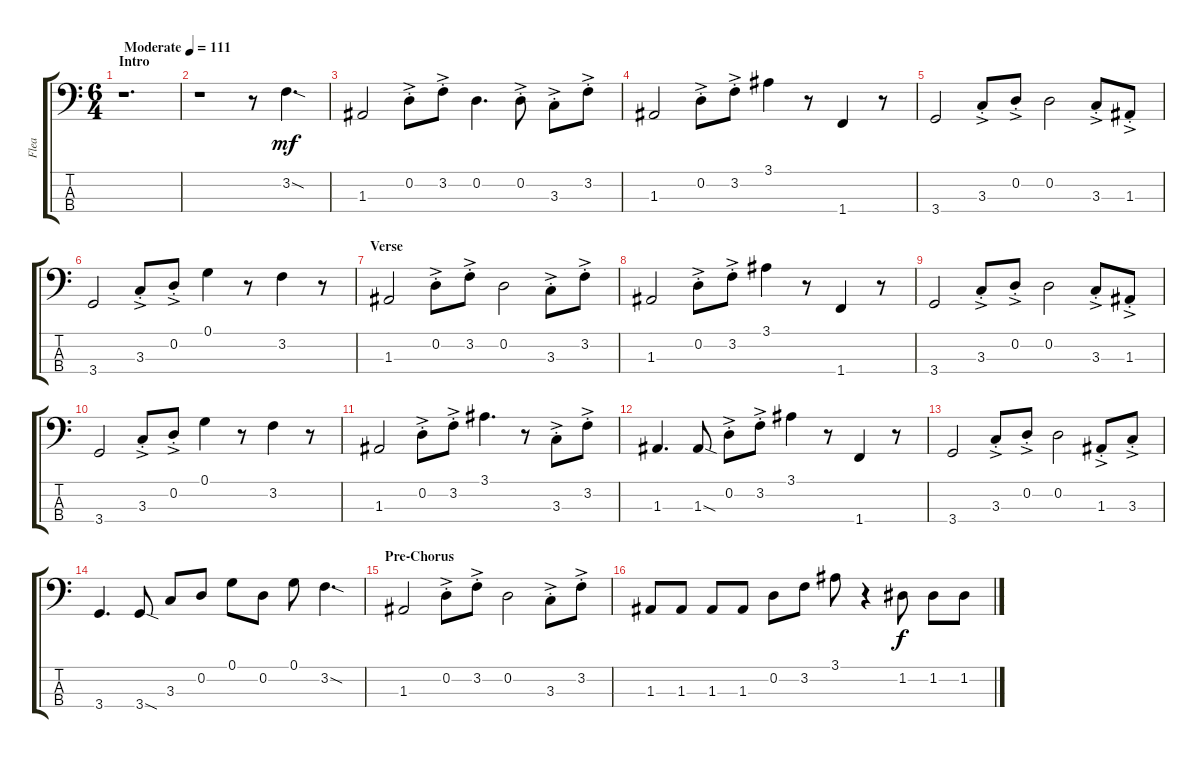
\track ("Flea" "Flea") {instrument electricbassfinger}
\staff {score tabs}
\tuning (G2 D2 A1 E1) {hide}
\ts (6 4)
\section ("" "Intro")
\tempo (111 "Moderate")
\clef f4
\ks c
r.1{d dy mf instrument electricbassfinger} |
r.1 r.8 3.2{sod}.4{d} |
1.3.2 0.2{ac st}.8 3.2{ac st}.8 0.2.4{d} 0.2{ac st}.8 3.3{ac st}.8 3.2{ac st}.8 |
1.3.2 0.2{ac st}.8 3.2{ac st}.8 3.1.4 r.8 1.4.4 r.8 |
3.4.2 3.3{ac st}.8 0.2{ac st}.8 0.2.2 3.3{ac st}.8 1.3{ac st}.8 |
3.4.2 3.3{ac st}.8 0.2{ac st}.8 0.1.4 r.8 3.2.4 r.8 |
\section ("" "Verse")
1.3.2 0.2{ac st}.8 3.2{ac st}.8 0.2.2 3.3{ac st}.8 3.2{ac st}.8 |
1.3.2 0.2{ac st}.8 3.2{ac st}.8 3.1.4 r.8 1.4.4 r.8 |
3.4.2 3.3{ac st}.8 0.2{ac st}.8 0.2.2 3.3{ac st}.8 1.3{ac st}.8 |
3.4.2 3.3{ac st}.8 0.2{ac st}.8 0.1.4 r.8 3.2.4 r.8 |
1.3.2 0.2{ac st}.8 3.2{ac st}.8 3.1.4{d} r.8 3.3{ac st}.8 3.2{ac st}.8 |
1.3.4{d} 1.3{sod}.8 0.2{ac st}.8 3.2{ac st}.8 3.1.4 r.8 1.4.4 r.8 |
3.4.2 3.3{ac st}.8 0.2{ac st}.8 0.2.2 1.3{ac st}.8 3.3{ac st}.8 |
3.4.4{d} 3.4{sod}.8 3.3.8 0.2.8 0.1.8 0.2.8 0.1.8 3.2{sod}.4{d} |
\section ("" "Pre-Chorus")
1.3.2 0.2{ac st}.8 3.2{ac st}.8 0.2.2 3.3{ac st}.8 3.2{ac st}.8 |
1.3.8 1.3.8 1.3.8 1.3.8 0.2.8 3.2.8 3.1.8 r.4 1.2.8{dy f} 1.2.8 1.2.8
